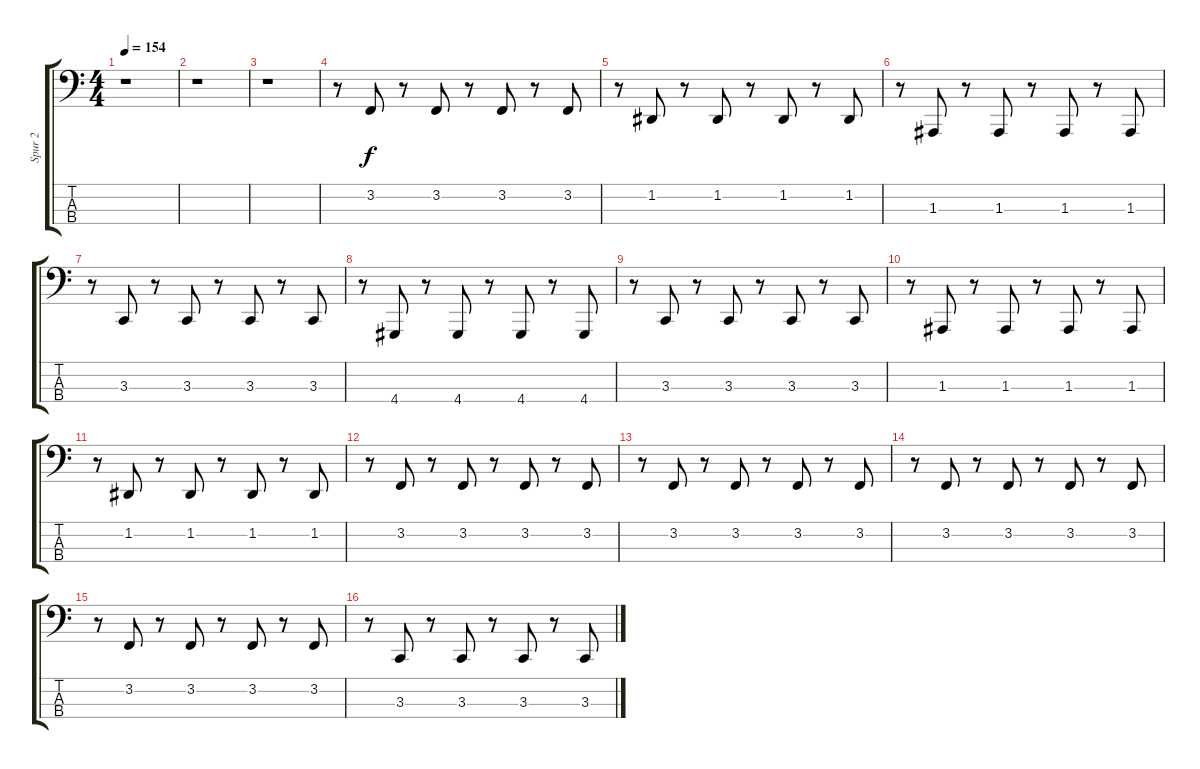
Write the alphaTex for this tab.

\track ("Spur 2" "Spur 2") {instrument acousticgrandpiano}
\staff {score tabs}
\tuning (G2 D2 A1 E1) {hide}
\ts (4 4)
\tempo 154
\clef f4
\ks c
r.1{dy f instrument acousticgrandpiano} |
r.1 |
r.1 |
r.8 3.2.8{volume 12 balance 8 instrument synthbass1} r.8 3.2.8 r.8 3.2.8 r.8 3.2.8 |
r.8 1.2.8 r.8 1.2.8 r.8 1.2.8 r.8 1.2.8 |
r.8 1.3.8 r.8 1.3.8 r.8 1.3.8 r.8 1.3.8 |
r.8 3.3.8 r.8 3.3.8 r.8 3.3.8 r.8 3.3.8 |
r.8 4.4.8 r.8 4.4.8 r.8 4.4.8 r.8 4.4.8 |
r.8 3.3.8 r.8 3.3.8 r.8 3.3.8 r.8 3.3.8 |
r.8 1.3.8 r.8 1.3.8 r.8 1.3.8 r.8 1.3.8 |
r.8 1.2.8 r.8 1.2.8 r.8 1.2.8 r.8 1.2.8 |
r.8 3.2.8 r.8 3.2.8 r.8 3.2.8 r.8 3.2.8 |
r.8 3.2.8 r.8 3.2.8 r.8 3.2.8 r.8 3.2.8 |
r.8 3.2.8 r.8 3.2.8 r.8 3.2.8 r.8 3.2.8 |
r.8 3.2.8 r.8 3.2.8 r.8 3.2.8 r.8 3.2.8 |
r.8 3.3.8 r.8 3.3.8 r.8 3.3.8 r.8 3.3.8
